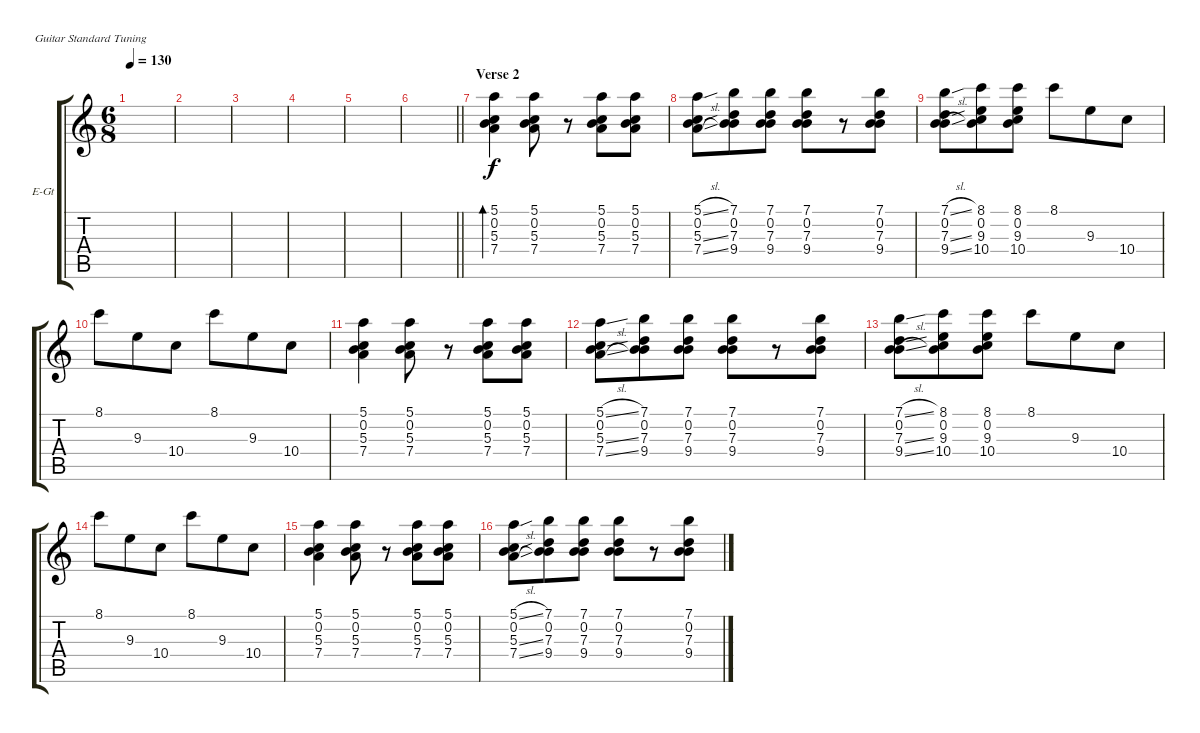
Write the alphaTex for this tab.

\bracketExtendMode groupsimilarinstruments
\firstSystemTrackNameOrientation horizontal
\otherSystemsTrackNameOrientation horizontal
\track ("guitar clean (Artur Potemkin)" "E-Gt") {instrument electricguitarclean}
\staff {score tabs}
\tuning (E4 B3 G3 D3 A2 E2)
\ts (6 8)
\tempo 130
\clef g2
\scale
0.333333
\ks aminor
|
\scale
0.333333 |
\scale
0.333333 |
\scale
0.333333 |
\scale
0.333333 |
\scale
0.333333
\barLineRight lightlight
|
\section ("" "Verse 2")
\scale
0.333333 (5.3 7.4 0.2 5.1).4{bd 120 dy f} (5.1 0.2 5.3 7.4).8 r.8 (5.1 0.2 5.3 7.4).8 (5.1 0.2 5.3 7.4).8 |
\scale
0.333333 (5.1{sl} 0.2 5.3{sl} 7.4{sl}).8 (7.1 0.2 7.3 9.4).8 (7.1 0.2 7.3 9.4).8 (7.1 0.2 7.3 9.4).8 r.8 (9.4 7.3 0.2 7.1).8 |
\scale
0.333333 (7.1{sl} 0.2 7.3{sl} 9.4{sl}).8 (8.1 0.2 9.3 10.4).8 (10.4 9.3 0.2 8.1).8 8.1.8 9.3.8 10.4.8 |
\scale
0.333333 8.1.8 9.3.8 10.4.8 8.1.8 9.3.8 10.4.8 |
\scale
0.333333 (5.3 7.4 0.2 5.1).4 (5.1 0.2 5.3 7.4).8 r.8 (5.1 0.2 5.3 7.4).8 (5.1 0.2 5.3 7.4).8 |
\scale
0.333333 (5.1{sl} 0.2 5.3{sl} 7.4{sl}).8 (7.1 0.2 7.3 9.4).8 (7.1 0.2 7.3 9.4).8 (7.1 0.2 7.3 9.4).8 r.8 (9.4 7.3 0.2 7.1).8 |
\scale
0.333333 (7.1{sl} 0.2 7.3{sl} 9.4{sl}).8 (8.1 0.2 9.3 10.4).8 (10.4 9.3 0.2 8.1).8 8.1.8 9.3.8 10.4.8 |
\scale
0.333333 8.1.8 9.3.8 10.4.8 8.1.8 9.3.8 10.4.8 |
\scale
0.333333 (5.3 7.4 0.2 5.1).4 (5.1 0.2 5.3 7.4).8 r.8 (5.1 0.2 5.3 7.4).8 (5.1 0.2 5.3 7.4).8 |
\scale
0.333333 (5.1{sl} 0.2 5.3{sl} 7.4{sl}).8 (7.1 0.2 7.3 9.4).8 (7.1 0.2 7.3 9.4).8 (7.1 0.2 7.3 9.4).8 r.8 (9.4 7.3 0.2 7.1).8
